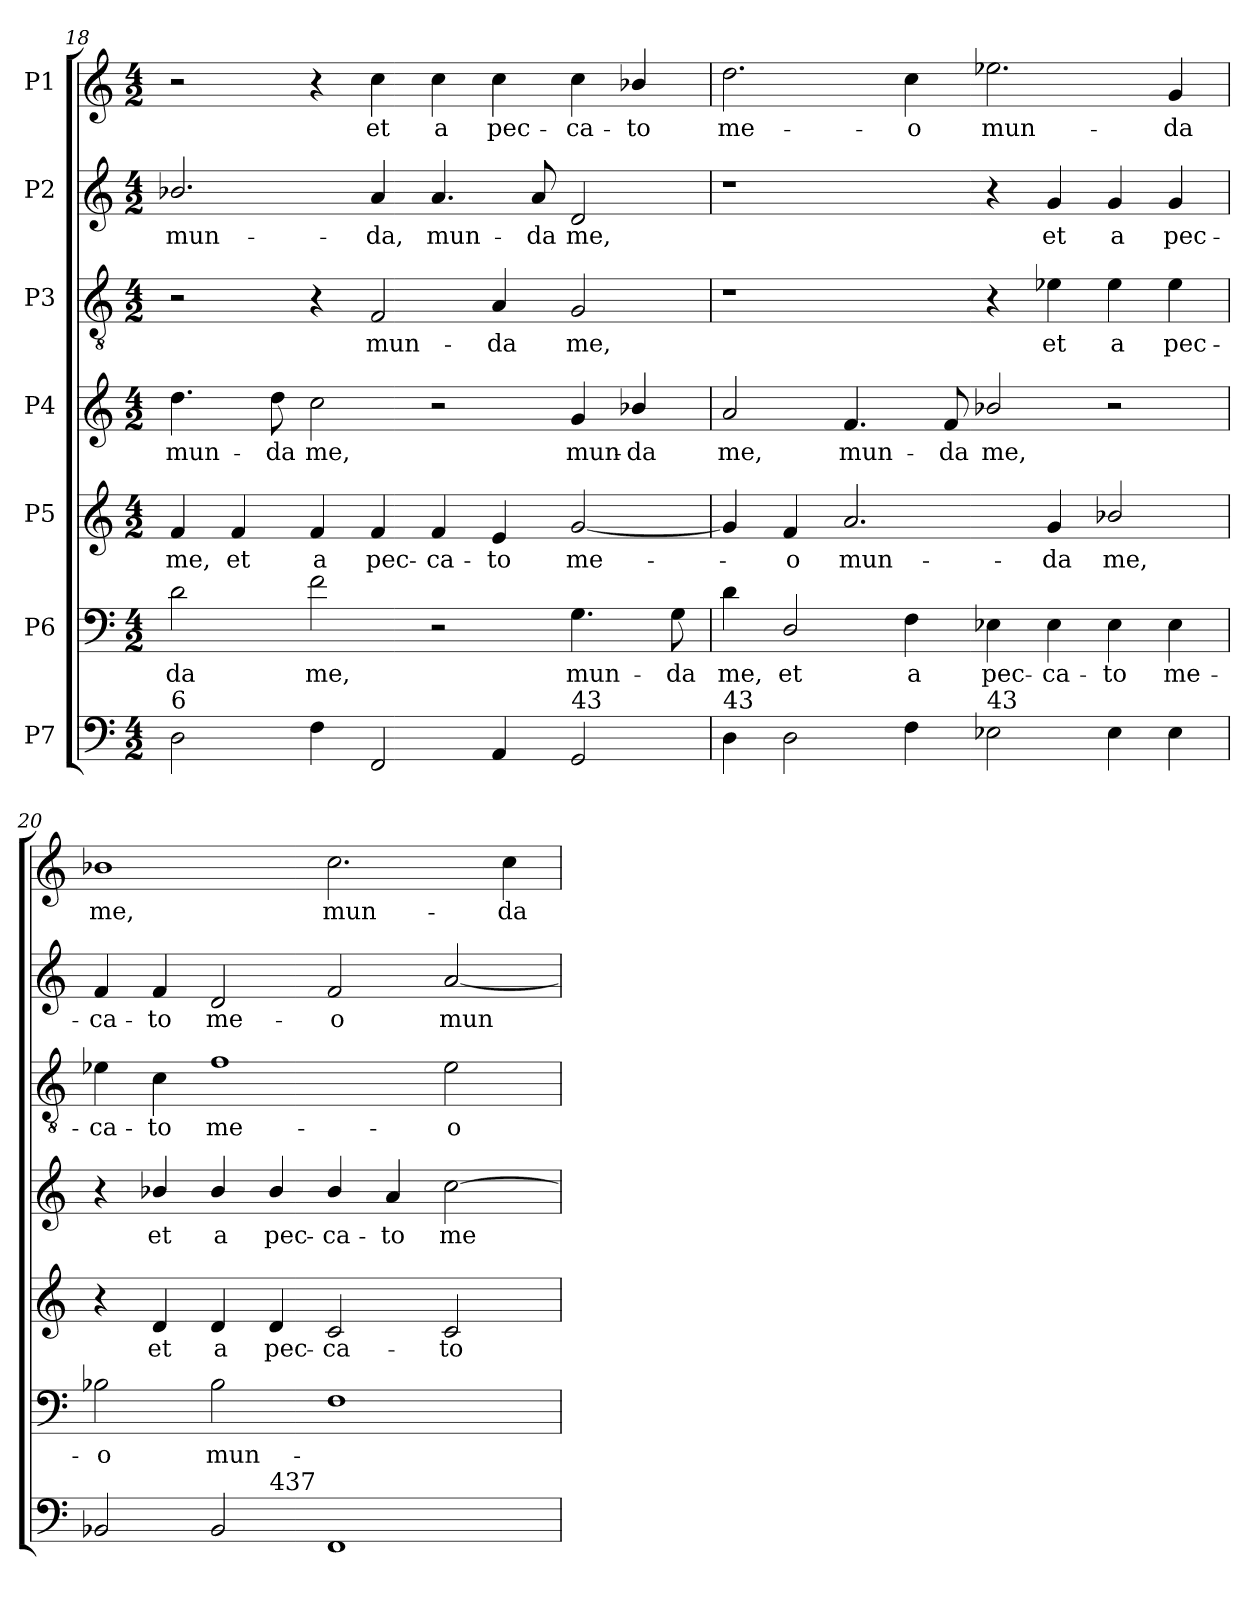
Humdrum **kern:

**kern	**kern	**text	**kern	**text	**kern	**text	**kern	**text	**kern	**text	**kern	**text
*part7	*part6	*part6	*part5	*part5	*part4	*part4	*part3	*part3	*part2	*part2	*part1	*part1
*staff7	*staff6	*staff6	*staff5	*staff5	*staff4	*staff4	*staff3	*staff3	*staff2	*staff2	*staff1	*staff1
*I"P7	*I"P6	*	*I"P5	*	*I"P4	*	*I"P3	*	*I"P2	*	*I"P1	*
!!LO:PB:g=z
*clefF4	*clefF4	*	*clefG2	*	*clefG2	*	*clefGv2	*	*clefG2	*	*clefG2	*
*	*	*	*	*	*	*	*ITrd7c12	*	*	*	*	*
*k[]	*k[]	*	*k[]	*	*k[]	*	*k[]	*	*k[]	*	*k[]	*
*C:	*C:	*	*C:	*	*C:	*	*C:	*	*C:	*	*C:	*
*M4/2	*M4/2	*	*M4/2	*	*M4/2	*	*M4/2	*	*M4/2	*	*M4/2	*
=18	=18	=18	=18	=18	=18	=18	=18	=18	=18	=18	=18	=18
!	!	!LO:LY:b:color=#000000	!	!	!	!	!	!	!	!	!	!
!	!	!	!	!LO:LY:b:color=#000000	!	!	!	!	!	!	!	!
!	!	!	!	!	!	!LO:LY:b:color=#000000	!	!	!	!	!	!
!LO:TX:a:t=6	!	!	!	!	!	!	!	!	!	!	!	!
!	!	!	!	!	!	!	!	!	!	!LO:LY:b:color=#000000	!	!
2Di\	2di\	-da	4fi/	me,	4.ddi\	mun-	2r	.	2.b-Xi/	mun-	2r	.
!	!	!	!	!LO:LY:b:color=#000000	!	!	!	!	!	!	!	!
.	.	.	4fi/	et	.	.	.	.	.	.	.	.
!	!	!	!	!	!	!LO:LY:b:color=#000000	!	!	!	!	!	!
.	.	.	.	.	8ddi\	-da	.	.	.	.	.	.
!	!	!LO:LY:b:color=#000000	!	!	!	!	!	!	!	!	!	!
!	!	!	!	!LO:LY:b:color=#000000	!	!	!	!	!	!	!	!
!	!	!	!	!	!	!LO:LY:b:color=#000000	!	!	!	!	!	!
4Fi\	2fi\	me,	4fi/	a	2cci\	me,	4r	.	.	.	4r	.
!	!	!	!	!LO:LY:b:color=#000000	!	!	!	!	!	!	!	!
!	!	!	!	!	!	!	!	!LO:LY:b:color=#000000	!	!	!	!
!	!	!	!	!	!	!	!	!	!	!LO:LY:b:color=#000000	!	!
!	!	!	!	!	!	!	!	!	!	!	!	!LO:LY:b:color=#000000
2FFi/	.	.	4fi/	pec-	.	.	2FFi/	mun-	4ai/	-da,	4cci\	et
!	!	!	!	!LO:LY:b:color=#000000	!	!	!	!	!	!	!	!
!	!	!	!	!	!	!	!	!	!	!LO:LY:b:color=#000000	!	!
!	!	!	!	!	!	!	!	!	!	!	!	!LO:LY:b:color=#000000
.	2r	.	4fi/	-ca-	2r	.	.	.	4.ai/	mun-	4cci\	a
!	!	!	!	!LO:LY:b:color=#000000	!	!	!	!	!	!	!	!
!	!	!	!	!	!	!	!	!LO:LY:b:color=#000000	!	!	!	!
!	!	!	!	!	!	!	!	!	!	!	!	!LO:LY:b:color=#000000
4AAi/	.	.	4ei/	-to	.	.	4AAi/	-da	.	.	4cci\	pec-
!	!	!	!	!	!	!	!	!	!	!LO:LY:b:color=#000000	!	!
.	.	.	.	.	.	.	.	.	8ai/	-da	.	.
!	!	!LO:LY:b:color=#000000	!	!	!	!	!	!	!	!	!	!
!	!	!	!	!LO:LY:b:color=#000000	!	!	!	!	!	!	!	!
!	!	!	!	!	!	!LO:LY:b:color=#000000	!	!	!	!	!	!
!	!	!	!	!	!	!	!	!LO:LY:b:color=#000000	!	!	!	!
!	!	!	!	!	!	!	!	!	!	!LO:LY:b:color=#000000	!	!
!LO:TX:a:t=43	!	!	!	!	!	!	!	!	!	!	!	!
!	!	!	!	!	!	!	!	!	!	!	!	!LO:LY:b:color=#000000
2GGi/	4.Gi\	mun-	[2gi/	me-	4gi/	mun-	2GGi/	me,	2di/	me,	4cci\	-ca-
!	!	!	!	!	!	!LO:LY:b:color=#000000	!	!	!	!	!	!
!	!	!	!	!	!	!	!	!	!	!	!	!LO:LY:b:color=#000000
.	.	.	.	.	4b-Xi/	-da	.	.	.	.	4b-Xi/	-to
!	!	!LO:LY:b:color=#000000	!	!	!	!	!	!	!	!	!	!
.	8Gi\	-da	.	.	.	.	.	.	.	.	.	.
=19	=19	=19	=19	=19	=19	=19	=19	=19	=19	=19	=19	=19
!	!	!LO:LY:b:color=#000000	!	!	!	!	!	!	!	!	!	!
!	!	!	!	!	!	!LO:LY:b:color=#000000	!	!	!	!	!	!
!LO:TX:a:t=43	!	!	!	!	!	!	!	!	!	!	!	!
!	!	!	!	!	!	!	!	!	!	!	!	!LO:LY:b:color=#000000
4Di\	4di\	me,	4gi/]	.	2ai/	me,	1r	.	1r	.	2.ddi\	me-
!	!	!LO:LY:b:color=#000000	!	!	!	!	!	!	!	!	!	!
!	!	!	!	!LO:LY:b:color=#000000	!	!	!	!	!	!	!	!
2Di\	2Di/	et	4fi/	-o	.	.	.	.	.	.	.	.
!	!	!	!	!LO:LY:b:color=#000000	!	!	!	!	!	!	!	!
!	!	!	!	!	!	!LO:LY:b:color=#000000	!	!	!	!	!	!
.	.	.	2.ai/	mun-	4.fi/	mun-	.	.	.	.	.	.
!	!	!LO:LY:b:color=#000000	!	!	!	!	!	!	!	!	!	!
!	!	!	!	!	!	!	!	!	!	!	!	!LO:LY:b:color=#000000
4Fi\	4Fi\	a	.	.	.	.	.	.	.	.	4cci\	-o
!	!	!	!	!	!	!LO:LY:b:color=#000000	!	!	!	!	!	!
.	.	.	.	.	8fi/	-da	.	.	.	.	.	.
!	!	!LO:LY:b:color=#000000	!	!	!	!	!	!	!	!	!	!
!	!	!	!	!	!	!LO:LY:b:color=#000000	!	!	!	!	!	!
!LO:TX:a:t=43	!	!	!	!	!	!	!	!	!	!	!	!
!	!	!	!	!	!	!	!	!	!	!	!	!LO:LY:b:color=#000000
2E-Xi\	4E-Xi\	pec-	.	.	2b-Xi/	me,	4r	.	4r	.	2.ee-Xi\	mun-
!	!	!LO:LY:b:color=#000000	!	!	!	!	!	!	!	!	!	!
!	!	!	!	!LO:LY:b:color=#000000	!	!	!	!	!	!	!	!
!	!	!	!	!	!	!	!	!LO:LY:b:color=#000000	!	!	!	!
!	!	!	!	!	!	!	!	!	!	!LO:LY:b:color=#000000	!	!
.	4E-i\	-ca-	4gi/	-da	.	.	4E-Xi\	et	4gi/	et	.	.
!	!	!LO:LY:b:color=#000000	!	!	!	!	!	!	!	!	!	!
!	!	!	!	!LO:LY:b:color=#000000	!	!	!	!	!	!	!	!
!	!	!	!	!	!	!	!	!LO:LY:b:color=#000000	!	!	!	!
!	!	!	!	!	!	!	!	!	!	!LO:LY:b:color=#000000	!	!
4E-i\	4E-i\	-to	2b-Xi/	me,	2r	.	4E-i\	a	4gi/	a	.	.
!	!	!LO:LY:b:color=#000000	!	!	!	!	!	!	!	!	!	!
!	!	!	!	!	!	!	!	!LO:LY:b:color=#000000	!	!	!	!
!	!	!	!	!	!	!	!	!	!	!LO:LY:b:color=#000000	!	!
!	!	!	!	!	!	!	!	!	!	!	!	!LO:LY:b:color=#000000
4E-i\	4E-i\	me-	.	.	.	.	4E-i\	pec-	4gi/	pec-	4gi/	-da
=20	=20	=20	=20	=20	=20	=20	=20	=20	=20	=20	=20	=20
!	!	!LO:LY:b:color=#000000	!	!	!	!	!	!	!	!	!	!
!	!	!	!	!	!	!	!	!LO:LY:b:color=#000000	!	!	!	!
!	!	!	!	!	!	!	!	!	!	!LO:LY:b:color=#000000	!	!
!	!	!	!	!	!	!	!	!	!	!	!	!LO:LY:b:color=#000000
*^	*	*	*	*	*	*	*	*	*	*	*	*
2BB-Xi/	2.ryy	2B-Xi\	-o	4r	.	4r	.	4E-Xi\	-ca-	4fi/	-ca-	1b-Xi	me,
!	!	!	!	!	!LO:LY:b:color=#000000	!	!	!	!	!	!	!	!
!	!	!	!	!	!	!	!LO:LY:b:color=#000000	!	!	!	!	!	!
!	!	!	!	!	!	!	!	!	!LO:LY:b:color=#000000	!	!	!	!
!	!	!	!	!	!	!	!	!	!	!	!LO:LY:b:color=#000000	!	!
.	.	.	.	4di/	et	4b-Xi/	et	4Ci\	-to	4fi/	-to	.	.
!	!	!	!LO:LY:b:color=#000000	!	!	!	!	!	!	!	!	!	!
!	!	!	!	!	!LO:LY:b:color=#000000	!	!	!	!	!	!	!	!
!	!	!	!	!	!	!	!LO:LY:b:color=#000000	!	!	!	!	!	!
!	!	!	!	!	!	!	!	!	!LO:LY:b:color=#000000	!	!	!	!
!	!	!	!	!	!	!	!	!	!	!	!LO:LY:b:color=#000000	!	!
2BB-i/	.	2B-i\	mun-	4di/	a	4b-i/	a	1Fi	me-	2di/	me-	.	.
!	!	!	!	!	!LO:LY:b:color=#000000	!	!	!	!	!	!	!	!
!	!LO:TX:a:t=437	!	!	!	!	!	!	!	!	!	!	!	!
!	!	!	!	!	!	!	!LO:LY:b:color=#000000	!	!	!	!	!	!
.	1ryy	.	.	4di/	pec-	4b-i/	pec-	.	.	.	.	.	.
!	!	!	!	!	!LO:LY:b:color=#000000	!	!	!	!	!	!	!	!
!	!	!	!	!	!	!	!LO:LY:b:color=#000000	!	!	!	!	!	!
!	!	!	!	!	!	!	!	!	!	!	!LO:LY:b:color=#000000	!	!
!	!	!	!	!	!	!	!	!	!	!	!	!	!LO:LY:b:color=#000000
1FFi	.	1Fi	.	2ci/	-ca-	4b-i/	-ca-	.	.	2fi/	-o	2.cci\	mun-
!	!	!	!	!	!	!	!LO:LY:b:color=#000000	!	!	!	!	!	!
.	.	.	.	.	.	4ai/	-to	.	.	.	.	.	.
!	!	!	!	!	!LO:LY:b:color=#000000	!	!	!	!	!	!	!	!
!	!	!	!	!	!	!	!LO:LY:b:color=#000000	!	!	!	!	!	!
!	!	!	!	!	!	!	!	!	!LO:LY:b:color=#000000	!	!	!	!
!	!	!	!	!	!	!	!	!	!	!	!LO:LY:b:color=#000000	!	!
.	.	.	.	2ci/	-to	[2cci\	me-	2E-i\	-o	[2ai/	mun-	.	.
!	!	!	!	!	!	!	!	!	!	!	!	!	!LO:LY:b:color=#000000
.	4ryy	.	.	.	.	.	.	.	.	.	.	4cci\	-da
*v	*v	*	*	*	*	*	*	*	*	*	*	*	*
=	=	=	=	=	=	=	=	=	=	=	=	=
*-	*-	*-	*-	*-	*-	*-	*-	*-	*-	*-	*-	*-
